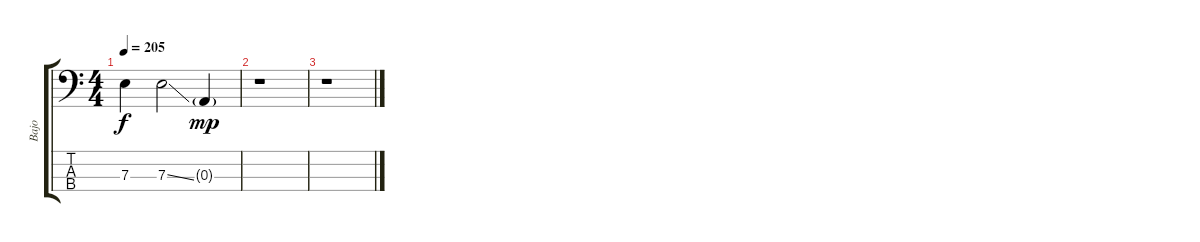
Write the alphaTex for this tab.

\track ("Bajo" "Bajo") {instrument electricbasspick}
\staff {score tabs}
\tuning (G2 D2 A1 E1) {hide}
\ts (4 4)
\tempo 205
\clef f4
\ks c
7.3.4{dy f} 7.3{ss}.2 0.3{g}.4{dy mp} |
r.1 |
r.1
